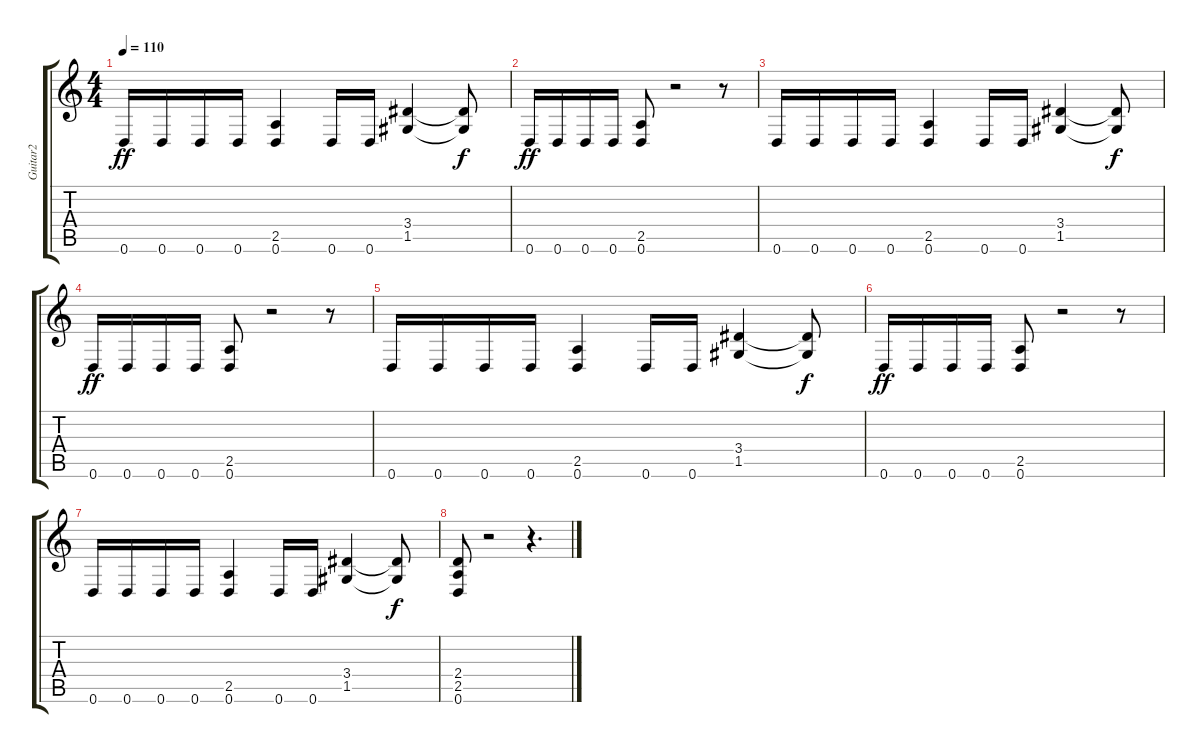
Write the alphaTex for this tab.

\track ("Guitar2" "Guitar2") {instrument distortionguitar}
\staff {score tabs}
\tuning (D4 A3 F3 C3 G2 D2) {hide}
\ts (4 4)
\tempo 110
\clef g2
\ks c
0.6.16{dy ff} 0.6.16 0.6.16 0.6.16 (2.5 0.6).4 0.6.16 0.6.16 (3.4 1.5).4 (3.4{t} 1.5{t}).8{dy f} |
0.6.16{dy ff} 0.6.16 0.6.16 0.6.16 (2.5 0.6).8 r.2 r.8 |
0.6.16 0.6.16 0.6.16 0.6.16 (2.5 0.6).4 0.6.16 0.6.16 (3.4 1.5).4 (3.4{t} 1.5{t}).8{dy f} |
0.6.16{dy ff} 0.6.16 0.6.16 0.6.16 (2.5 0.6).8 r.2 r.8 |
0.6.16 0.6.16 0.6.16 0.6.16 (2.5 0.6).4 0.6.16 0.6.16 (3.4 1.5).4 (3.4{t} 1.5{t}).8{dy f} |
0.6.16{dy ff} 0.6.16 0.6.16 0.6.16 (2.5 0.6).8 r.2 r.8 |
0.6.16 0.6.16 0.6.16 0.6.16 (2.5 0.6).4 0.6.16 0.6.16 (3.4 1.5).4 (3.4{t} 1.5{t}).8{dy f} |
(2.4 2.5 0.6).8 r.2 r.4{d}
